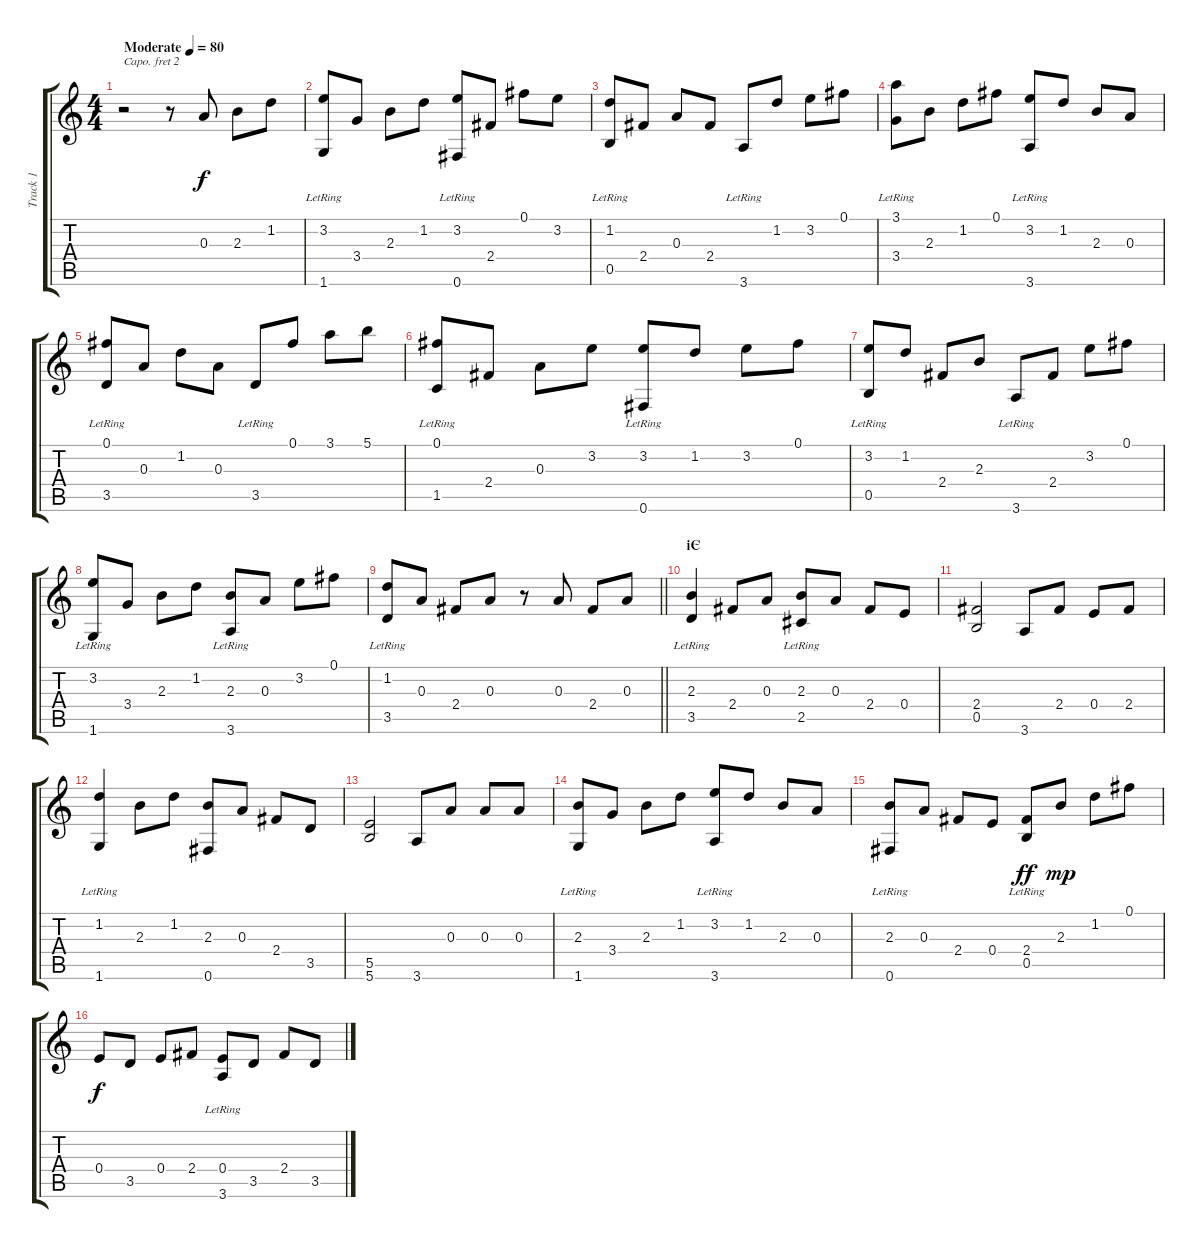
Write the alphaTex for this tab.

\track ("Track 1" "Track 1") {instrument acousticguitarnylon}
\staff {score tabs}
\capo 2
\tuning (E4 B3 G3 D3 A2 E2) {hide}
\ts (4 4)
\tempo (80 "Moderate")
\clef g2
\ks c
r.2{dy f instrument acousticguitarnylon} r.8 0.3.8 2.3.8 1.2.8 |
(3.2 1.6{lr}).8 3.4.8 2.3.8 1.2.8 (3.2 0.6{lr}).8 2.4.8 0.1.8 3.2.8 |
(1.2{lr} 0.5{lr}).8 2.4.8 0.3.8 2.4.8 3.6{lr}.8 1.2.8 3.2.8 0.1.8 |
(3.1 3.4{lr}).8 2.3.8 1.2.8 0.1.8 (3.2{lr} 3.6{lr}).8 1.2.8 2.3.8 0.3.8 |
(0.1{lr} 3.5{lr}).8 0.3.8 1.2.8 0.3.8 3.5{lr}.8 0.1.8 3.1.8 5.1.8 |
(0.1{lr} 1.5{lr}).8 2.4.8 0.3.8 3.2.8 (3.2 0.6{lr}).8 1.2.8 3.2.8 0.1.8 |
(3.2 0.5{lr}).8 1.2.8 2.4.8 2.3.8 3.6{lr}.8 2.4.8 3.2.8 0.1.8 |
(3.2 1.6{lr}).8 3.4.8 2.3.8 1.2.8 (2.3 3.6{lr}).8 0.3.8 3.2.8 0.1.8 |
\barLineRight lightlight
(1.2{lr} 3.5{lr}).8 0.3.8 2.4.8 0.3.8 r.8 0.3.8 2.4.8 0.3.8 |
\section ("" "іЄ")
(2.3 3.5{lr}).4 2.4.8 0.3.8 (2.3 2.5{lr}).8 0.3.8 2.4.8 0.4.8 |
(2.4 0.5).2 3.6.8 2.4.8 0.4.8 2.4.8 |
(1.2 1.6{lr}).4 2.3.8 1.2.8 (2.3 0.6).8 0.3.8 2.4.8 3.5.8 |
(5.5 5.6).2 3.6.8 0.3.8 0.3.8 0.3.8 |
(2.3{lr} 1.6{lr}).8 3.4.8 2.3.8 1.2.8 (3.2{lr} 3.6{lr}).8 1.2.8 2.3.8 0.3.8 |
(2.3{lr} 0.6{lr}).8 0.3.8 2.4.8 0.4.8 (2.4 0.5{lr}).8{dy ff} 2.3.8{dy mp} 1.2.8 0.1.8 |
0.4.8{dy f} 3.5.8 0.4.8 2.4.8 (0.4{lr} 3.6{lr}).8 3.5.8 2.4.8 3.5.8
